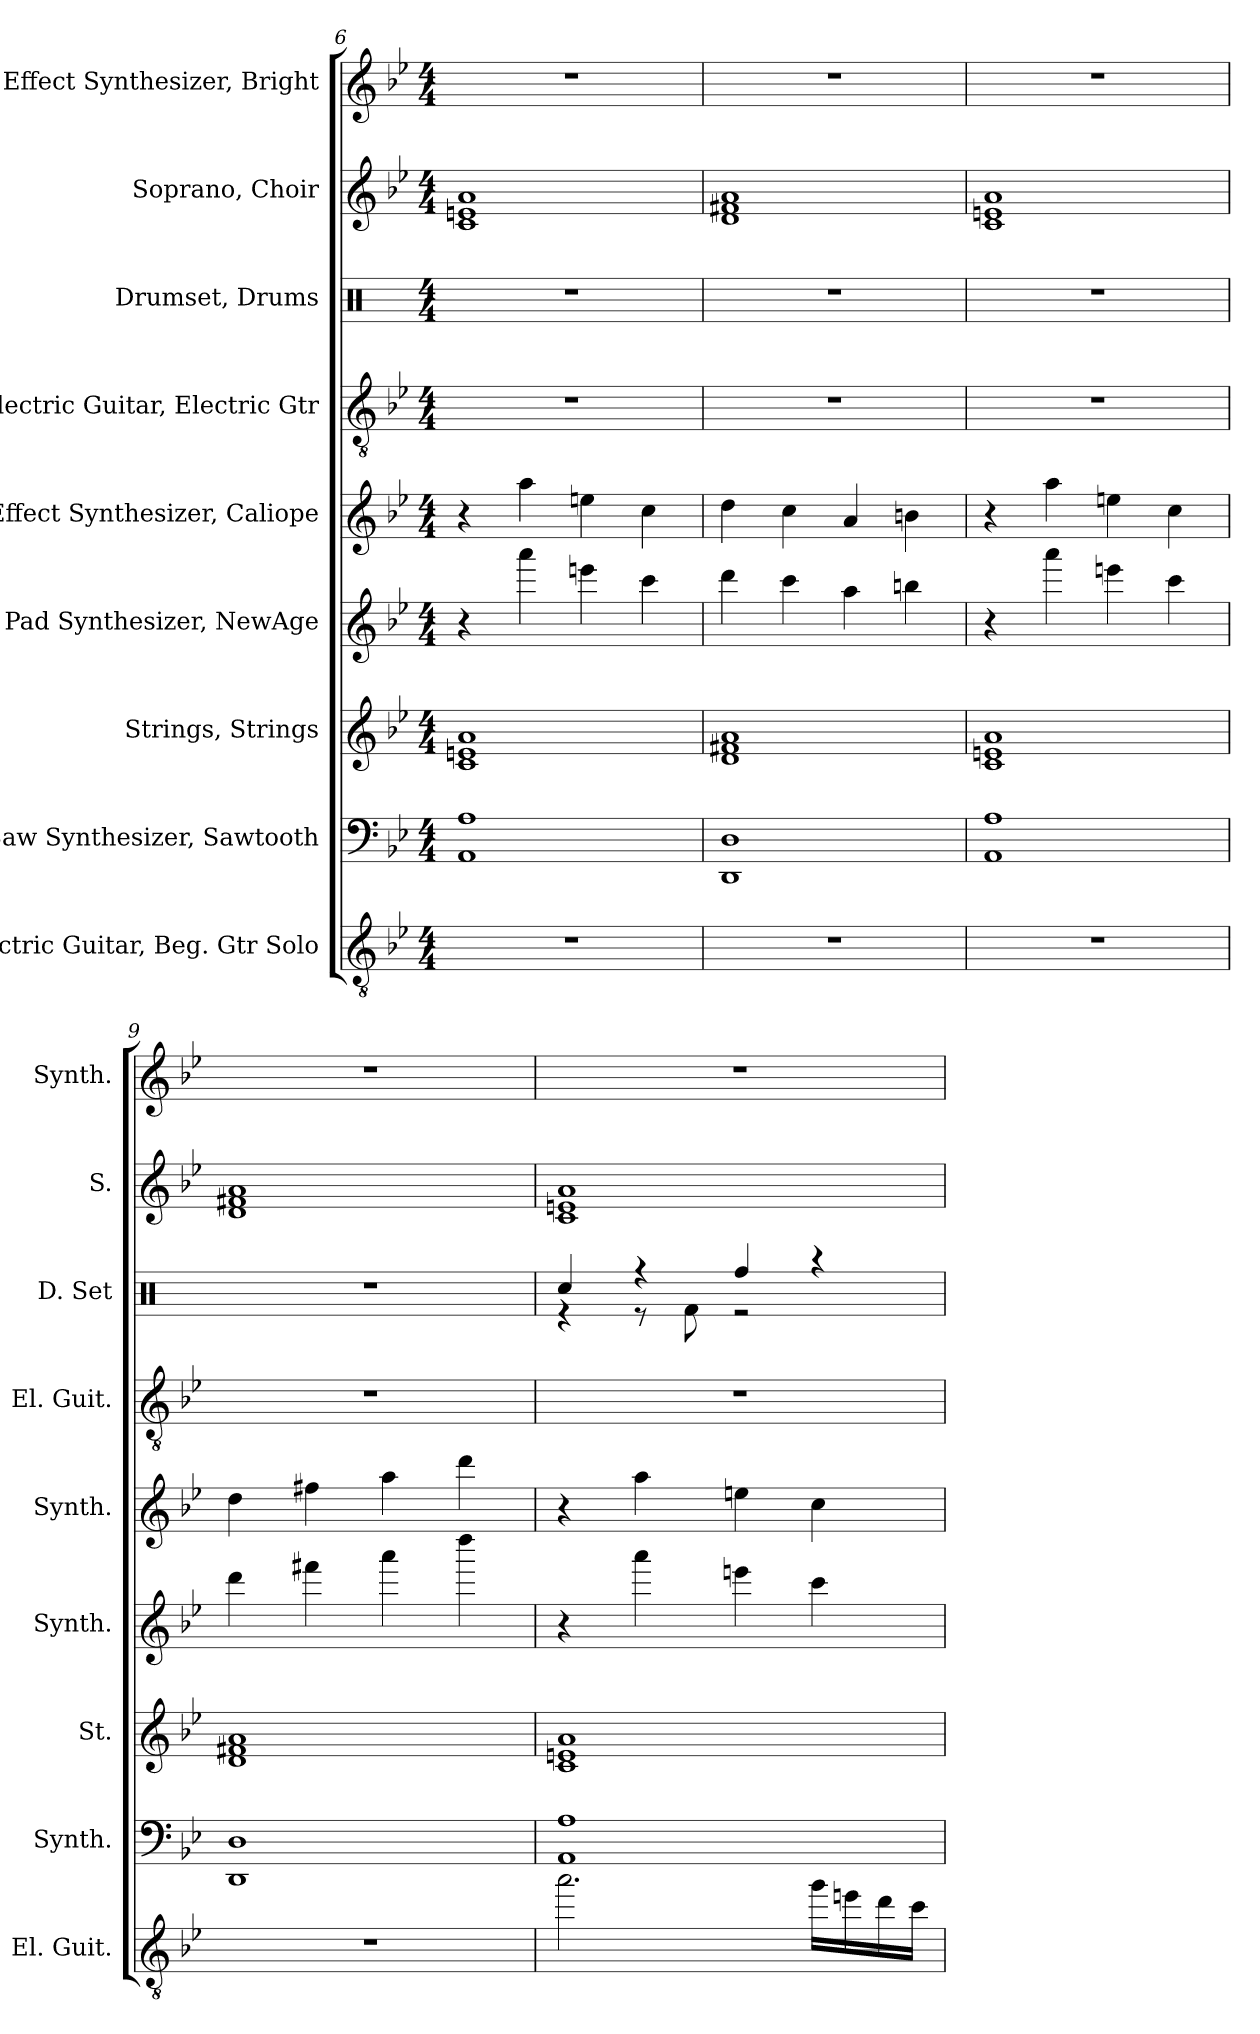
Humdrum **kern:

**kern	**kern	**kern	**kern	**kern	**kern	**kern	**kern	**kern
*part9	*part8	*part7	*part6	*part5	*part4	*part3	*part2	*part1
*staff9	*staff8	*staff7	*staff6	*staff5	*staff4	*staff3	*staff2	*staff1
*I"Electric Guitar, Beg. Gtr Solo	*I"Saw Synthesizer, Sawtooth	*I"Strings, Strings	*I"Pad Synthesizer, NewAge	*I"Effect Synthesizer, Caliope	*I"Electric Guitar, Electric Gtr	*I"Drumset, Drums	*I"Soprano, Choir	*I"Effect Synthesizer, Bright
*I'El. Guit.	*I'Synth.	*I'St.	*I'Synth.	*I'Synth.	*I'El. Guit.	*I'D. Set	*I'S.	*I'Synth.
!!LO:PB:g=z
*clefGv2	*clefF4	*clefG2	*clefG2	*clefG2	*clefGv2	*clefX	*clefG2	*clefG2
*k[b-e-]	*k[b-e-]	*k[b-e-]	*k[b-e-]	*k[b-e-]	*k[b-e-]	*k[]	*k[b-e-]	*k[b-e-]
*M4/4	*M4/4	*M4/4	*M4/4	*M4/4	*M4/4	*M4/4	*M4/4	*M4/4
=6	=6	=6	=6	=6	=6	=6	=6	=6
1r	1AA 1A	1c 1en 1a	4r	4r	1r	1r	1c 1en 1a	1r
.	.	.	4aaa\	4aa\	.	.	.	.
.	.	.	4eeen\	4een\	.	.	.	.
.	.	.	4ccc\	4cc\	.	.	.	.
=7	=7	=7	=7	=7	=7	=7	=7	=7
1r	1DD 1D	1d 1f#X 1a	4ddd\	4dd\	1r	1r	1d 1f#X 1a	1r
.	.	.	4ccc\	4cc\	.	.	.	.
.	.	.	4aa\	4a/	.	.	.	.
.	.	.	4bbn\	4bn\	.	.	.	.
=8	=8	=8	=8	=8	=8	=8	=8	=8
1r	1AA 1A	1c 1en 1a	4r	4r	1r	1r	1c 1en 1a	1r
.	.	.	4aaa\	4aa\	.	.	.	.
.	.	.	4eeen\	4een\	.	.	.	.
.	.	.	4ccc\	4cc\	.	.	.	.
=9	=9	=9	=9	=9	=9	=9	=9	=9
1r	1DD 1D	1d 1f#X 1a	4ddd\	4dd\	1r	1r	1d 1f#X 1a	1r
.	.	.	4fff#X\	4ff#X\	.	.	.	.
.	.	.	4aaa\	4aa\	.	.	.	.
.	.	.	4dddd\	4ddd\	.	.	.	.
=10	=10	=10	=10	=10	=10	=10	=10	=10
*	*	*	*	*	*	*^	*	*
2.aa\	1AA 1A	1c 1en 1a	4r	4r	1r	4Rcc/	4r	1c 1en 1a	1r
.	.	.	4aaa\	4aa\	.	4r	8r	.	.
.	.	.	.	.	.	.	8Rf\	.	.
.	.	.	4eeen\	4een\	.	4Rff/	2r	.	.
16gg\LL	.	.	4ccc\	4cc\	.	4r	.	.	.
16een\	.	.	.	.	.	.	.	.	.
16dd\	.	.	.	.	.	.	.	.	.
16cc\JJ	.	.	.	.	.	.	.	.	.
*	*	*	*	*	*	*v	*v	*	*
=	=	=	=	=	=	=	=	=
*-	*-	*-	*-	*-	*-	*-	*-	*-
